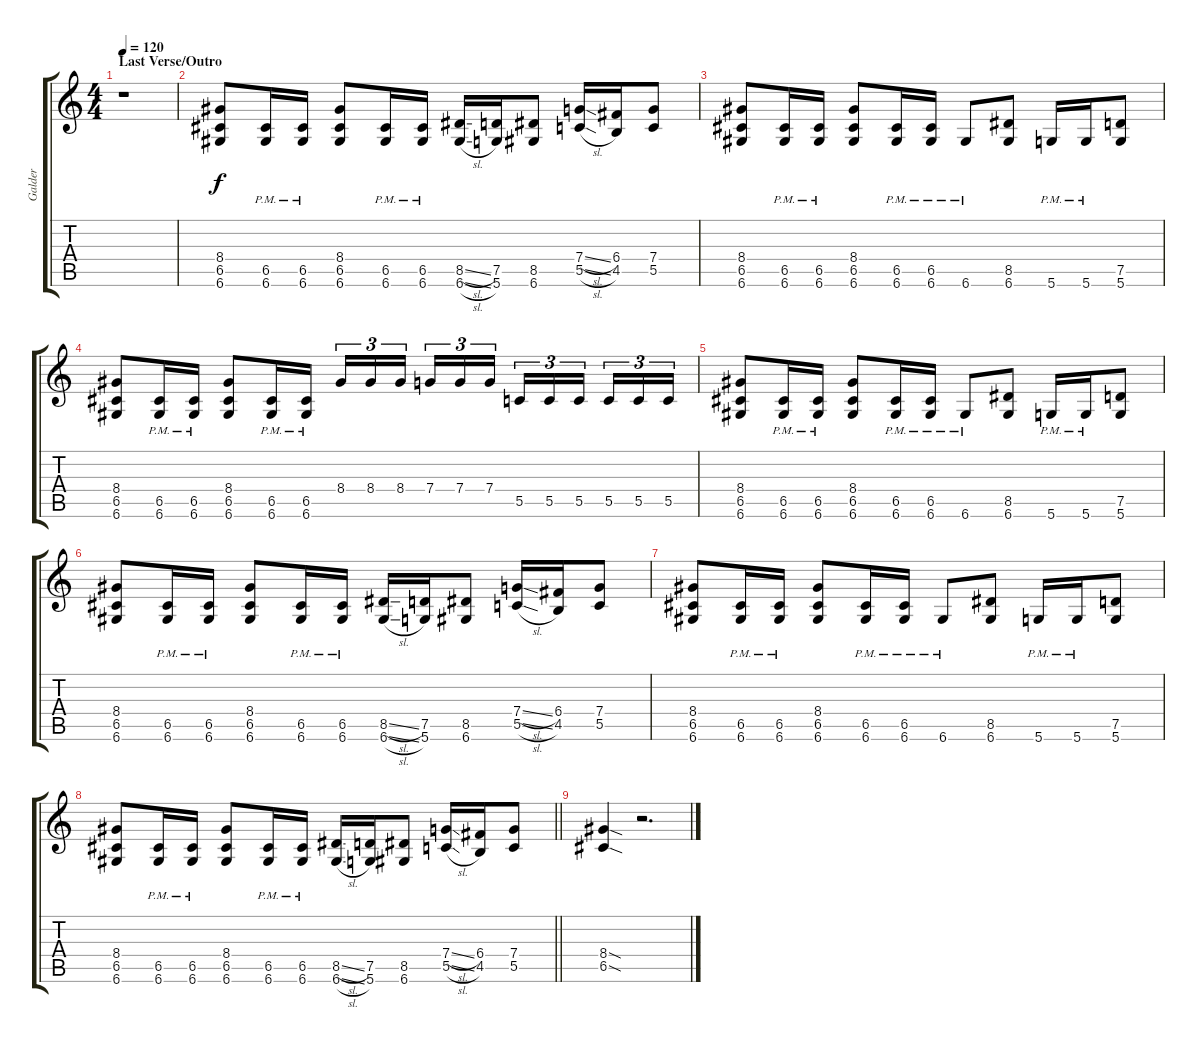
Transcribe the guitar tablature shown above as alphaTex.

\track ("Galder" "Galder") {instrument overdrivenguitar}
\staff {score tabs}
\tuning (D4 A3 F3 C3 G2 D2) {hide}
\ts (4 4)
\section ("" "Last Verse/Outro")
\tempo 120
\clef g2
\ks c
r.1{dy f} |
(8.4 6.5 6.6).8 (6.5{pm} 6.6{pm}).16 (6.5{pm} 6.6{pm}).16 (8.4 6.5 6.6).8 (6.5{pm} 6.6{pm}).16 (6.5{pm} 6.6{pm}).16 (8.5{sl} 6.6{sl}).16 (7.5 5.6).16 (8.5 6.6).8 (7.4{sl} 5.5{sl}).16 (6.4 4.5).16 (7.4 5.5).8 |
(8.4 6.5 6.6).8 (6.5{pm} 6.6{pm}).16 (6.5{pm} 6.6{pm}).16 (8.4 6.5 6.6).8 (6.5{pm} 6.6{pm}).16 (6.5{pm} 6.6{pm}).16 6.6{pm}.8 (8.5 6.6).8 5.6{pm}.16 5.6{pm}.16 (7.5 5.6).8 |
(8.4 6.5 6.6).8 (6.5{pm} 6.6{pm}).16 (6.5{pm} 6.6{pm}).16 (8.4 6.5 6.6).8 (6.5{pm} 6.6{pm}).16 (6.5{pm} 6.6{pm}).16 8.4.16{tu (3 2)} 8.4.16{tu (3 2)} 8.4.16{tu (3 2) beam splitsecondary} 7.4.16{tu (3 2)} 7.4.16{tu (3 2)} 7.4.16{tu (3 2)} 5.5.16{tu (3 2)} 5.5.16{tu (3 2)} 5.5.16{tu (3 2) beam splitsecondary} 5.5.16{tu (3 2)} 5.5.16{tu (3 2)} 5.5.16{tu (3 2)} |
(8.4 6.5 6.6).8 (6.5{pm} 6.6{pm}).16 (6.5{pm} 6.6{pm}).16 (8.4 6.5 6.6).8 (6.5{pm} 6.6{pm}).16 (6.5{pm} 6.6{pm}).16 6.6{pm}.8 (8.5 6.6).8 5.6{pm}.16 5.6{pm}.16 (7.5 5.6).8 |
(8.4 6.5 6.6).8 (6.5{pm} 6.6{pm}).16 (6.5{pm} 6.6{pm}).16 (8.4 6.5 6.6).8 (6.5{pm} 6.6{pm}).16 (6.5{pm} 6.6{pm}).16 (8.5{sl} 6.6{sl}).16 (7.5 5.6).16 (8.5 6.6).8 (7.4{sl} 5.5{sl}).16 (6.4 4.5).16 (7.4 5.5).8 |
(8.4 6.5 6.6).8 (6.5{pm} 6.6{pm}).16 (6.5{pm} 6.6{pm}).16 (8.4 6.5 6.6).8 (6.5{pm} 6.6{pm}).16 (6.5{pm} 6.6{pm}).16 6.6{pm}.8 (8.5 6.6).8 5.6{pm}.16 5.6{pm}.16 (7.5 5.6).8 |
\barLineRight lightlight
(8.4 6.5 6.6).8 (6.5{pm} 6.6{pm}).16 (6.5{pm} 6.6{pm}).16 (8.4 6.5 6.6).8 (6.5{pm} 6.6{pm}).16 (6.5{pm} 6.6{pm}).16 (8.5{sl} 6.6{sl}).16 (7.5 5.6).16 (8.5 6.6).8 (7.4{sl} 5.5{sl}).16 (6.4 4.5).16 (7.4 5.5).8 |
(8.4{sod} 6.5{sod}).4 r.2{d}
